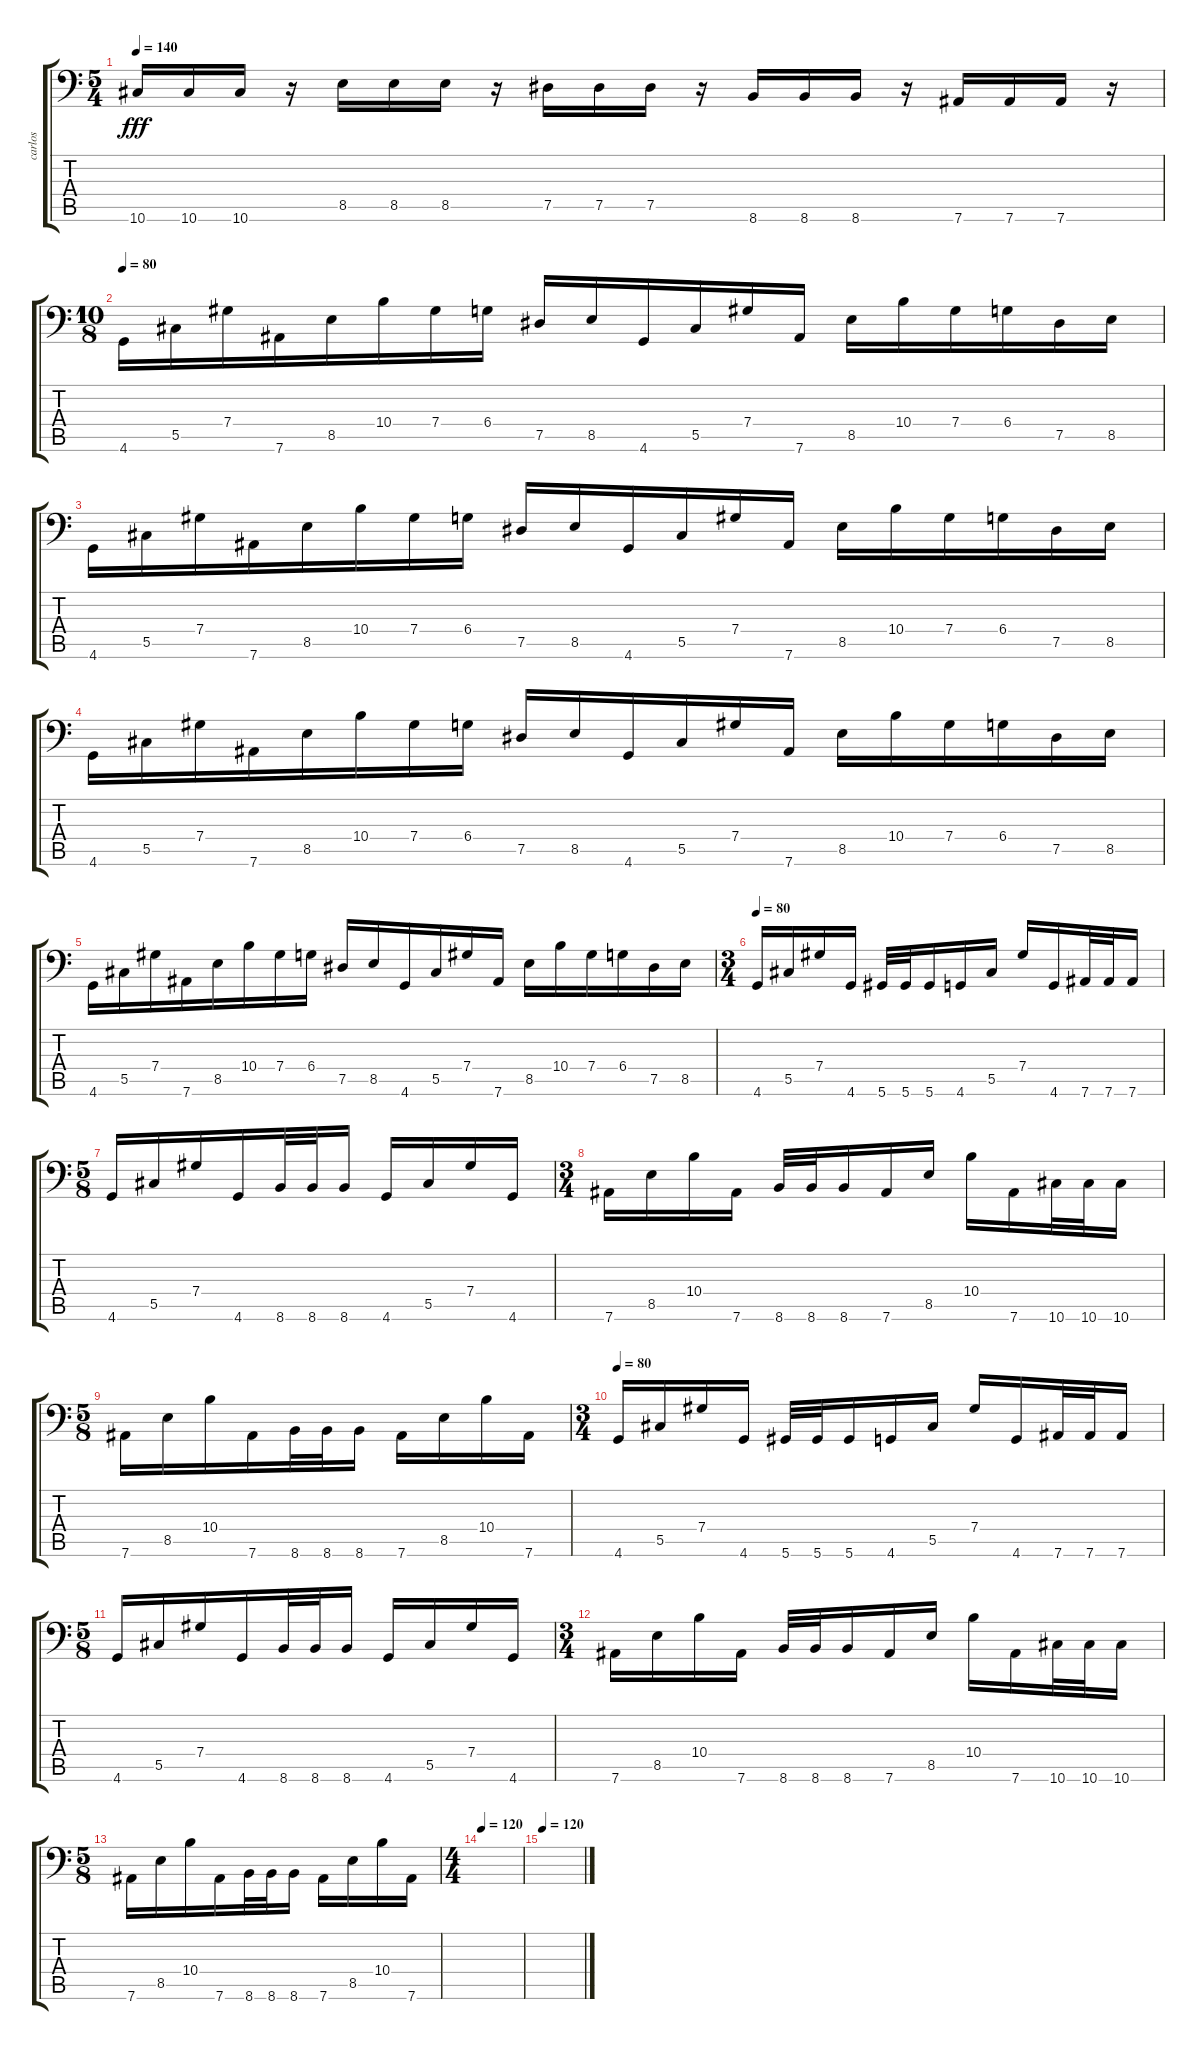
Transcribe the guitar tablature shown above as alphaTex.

\track ("carlos" "carlos") {instrument electricbassfinger}
\staff {score tabs}
\tuning (Eb3 Bb2 Gb2 Db2 Ab1 Eb1) {hide}
\ts (5 4)
\tempo 140
\clef f4
\ks c
10.6.16{dy fff} 10.6.16 10.6.16 r.16 8.5.16 8.5.16 8.5.16 r.16 7.5.16 7.5.16 7.5.16 r.16 8.6.16 8.6.16 8.6.16 r.16 7.6.16 7.6.16 7.6.16 r.16 |
\ts (10 8)
\tempo 80
4.6.16 5.5.16 7.4.16 7.6.16 8.5.16 10.4.16 7.4.16 6.4.16 7.5.16 8.5.16 4.6.16 5.5.16 7.4.16 7.6.16 8.5.16 10.4.16 7.4.16 6.4.16 7.5.16 8.5.16 |
4.6.16 5.5.16 7.4.16 7.6.16 8.5.16 10.4.16 7.4.16 6.4.16 7.5.16 8.5.16 4.6.16 5.5.16 7.4.16 7.6.16 8.5.16 10.4.16 7.4.16 6.4.16 7.5.16 8.5.16 |
4.6.16 5.5.16 7.4.16 7.6.16 8.5.16 10.4.16 7.4.16 6.4.16 7.5.16 8.5.16 4.6.16 5.5.16 7.4.16 7.6.16 8.5.16 10.4.16 7.4.16 6.4.16 7.5.16 8.5.16 |
4.6.16 5.5.16 7.4.16 7.6.16 8.5.16 10.4.16 7.4.16 6.4.16 7.5.16 8.5.16 4.6.16 5.5.16 7.4.16 7.6.16 8.5.16 10.4.16 7.4.16 6.4.16 7.5.16 8.5.16 |
\ts (3 4)
\tempo 80
4.6.16 5.5.16 7.4.16 4.6.16 5.6.32 5.6.32 5.6.16 4.6.16 5.5.16 7.4.16 4.6.16 7.6.32 7.6.32 7.6.16 |
\ts (5 8)
4.6.16 5.5.16 7.4.16 4.6.16 8.6.32 8.6.32 8.6.16 4.6.16 5.5.16 7.4.16 4.6.16 |
\ts (3 4)
7.6.16 8.5.16 10.4.16 7.6.16 8.6.32 8.6.32 8.6.16 7.6.16 8.5.16 10.4.16 7.6.16 10.6.32 10.6.32 10.6.16 |
\ts (5 8)
7.6.16 8.5.16 10.4.16 7.6.16 8.6.32 8.6.32 8.6.16 7.6.16 8.5.16 10.4.16 7.6.16 |
\ts (3 4)
\tempo 80
4.6.16 5.5.16 7.4.16 4.6.16 5.6.32 5.6.32 5.6.16 4.6.16 5.5.16 7.4.16 4.6.16 7.6.32 7.6.32 7.6.16 |
\ts (5 8)
4.6.16 5.5.16 7.4.16 4.6.16 8.6.32 8.6.32 8.6.16 4.6.16 5.5.16 7.4.16 4.6.16 |
\ts (3 4)
7.6.16 8.5.16 10.4.16 7.6.16 8.6.32 8.6.32 8.6.16 7.6.16 8.5.16 10.4.16 7.6.16 10.6.32 10.6.32 10.6.16 |
\ts (5 8)
7.6.16 8.5.16 10.4.16 7.6.16 8.6.32 8.6.32 8.6.16 7.6.16 8.5.16 10.4.16 7.6.16 |
\ts (4 4)
\tempo 120
|
\tempo 120
